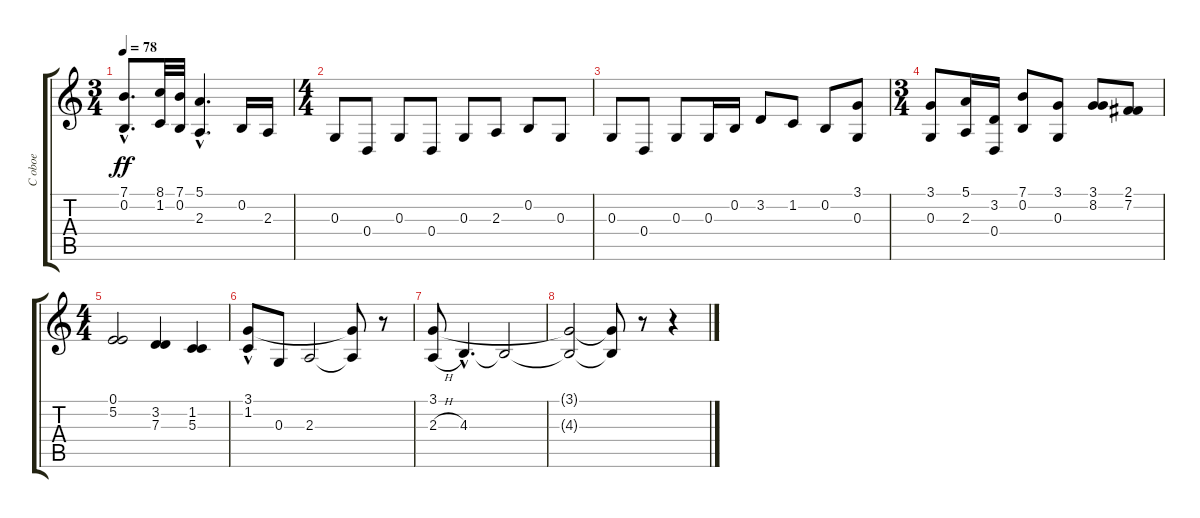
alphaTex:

\track ("C oboe" "C oboe") {instrument oboe}
\staff {score tabs}
\tuning (E4 B3 G3 D3 A2 E2) {hide}
\ts (3 4)
\tempo 78
\clef g2
\ks c
(7.1{hac} 0.2{hac}).8{d dy ff} (8.1 1.2).32 (7.1 0.2).32 (5.1{hac} 2.3{hac}).4{d} 0.2.16 2.3.16 |
\ts (4 4)
0.3.8 0.4.8 0.3.8 0.4.8 0.3.8 2.3.8 0.2.8 0.3.8 |
0.3.8 0.4.8 0.3.8 0.3.16 0.2.16 3.2.8 1.2.8 0.2.8 (3.1 0.3).8 |
\ts (3 4)
(3.1 0.3).8 (5.1 2.3).16 (3.2 0.4).16 (7.1 0.2).8 (3.1 0.3).8 (3.1 8.2).8 (2.1 7.2).8 |
\ts (4 4)
(0.1 5.2).2 (3.2 7.3).4 (1.2 5.3).4 |
(3.1{hac} 1.2).8 0.3.8 2.3.2 (3.1{t} 2.3{t}).8 r.8 |
(3.1 2.3{h}).8 4.3{hac}.4{d} 4.3{t}.2 |
(3.1{t} 4.3{t}).2 (3.1{t} 4.3{t}).8 r.8 r.4
